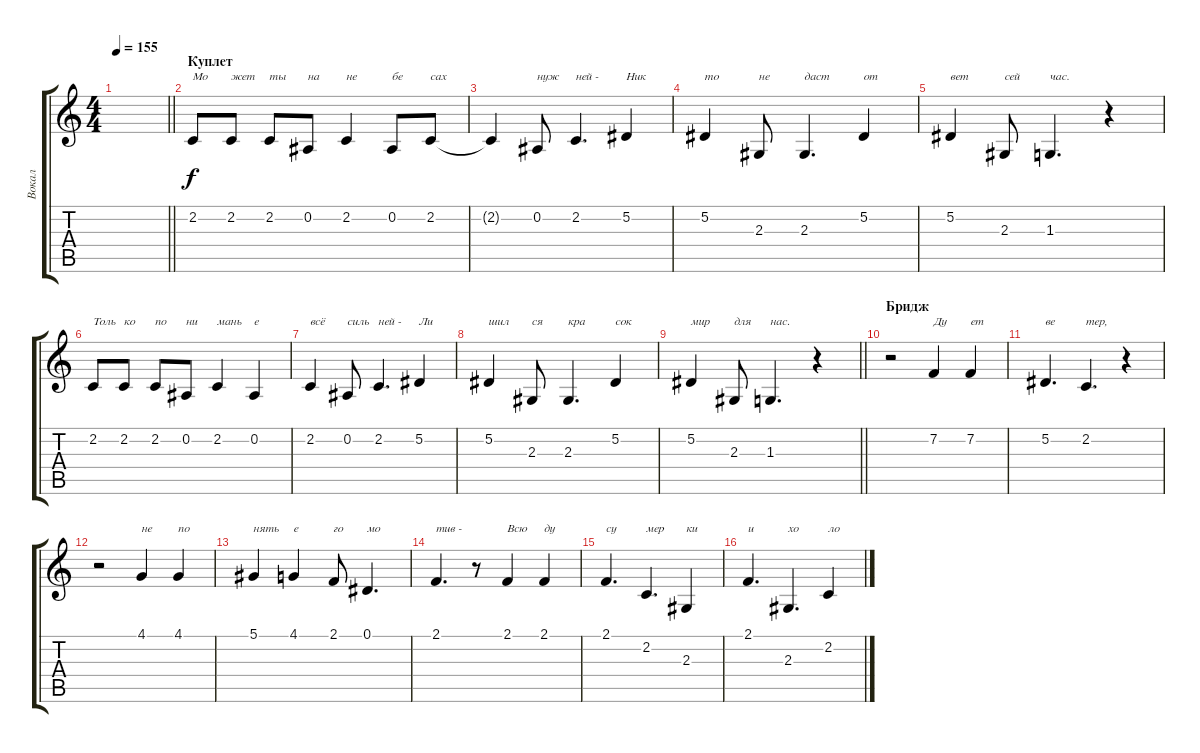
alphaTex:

\track ("Вокал" "Вокал") {instrument bassoon}
\staff {score tabs}
\tuning (Eb4 Bb3 Gb3 Db3 Ab2 Eb2) {hide}
\ts (4 4)
\tempo 155
\clef g2
\barLineRight lightlight
\ks c
|
\section ("" "Куплет")
2.2.8{txt "Мо"} 2.2.8{txt "жет"} 2.2.8{txt "ты"} 0.2.8{txt "на"} 2.2.4{txt "не"} 0.2.8{txt "бе"} 2.2.8{txt "сах"} |
2.2{t}.4 0.2.8{txt "нуж"} 2.2.4{d txt "ней -"} 5.2.4{txt "Ник"} |
5.2.4{txt "то"} 2.3.8{txt "не"} 2.3.4{d txt "даст"} 5.2.4{txt "от"} |
5.2.4{txt "вет"} 2.3.8{txt "сей"} 1.3.4{d txt "час."} r.4 |
2.2.8{txt "Толь"} 2.2.8{txt "ко"} 2.2.8{txt "по"} 0.2.8{txt "ни"} 2.2.4{txt "мань"} 0.2.4{txt "е"} |
2.2.4{txt "всё"} 0.2.8{txt "силь"} 2.2.4{d txt "ней -"} 5.2.4{txt "Ли"} |
5.2.4{txt "шил"} 2.3.8{txt "ся"} 2.3.4{d txt "кра"} 5.2.4{txt "сок"} |
\barLineRight lightlight
5.2.4{txt "мир"} 2.3.8{txt "для"} 1.3.4{d txt "нас."} r.4 |
\section ("" "Бридж")
r.2 7.2.4{txt "Ду"} 7.2.4{txt "ет"} |
5.2.4{d txt "ве"} 2.2.4{d txt "тер,"} r.4 |
r.2 4.1.4{txt "не"} 4.1.4{txt "по"} |
5.1.4{txt "нять"} 4.1.4{txt "е"} 2.1.8{txt "го"} 0.1.4{d txt "мо"} |
2.1.4{d txt "тив -"} r.8 2.1.4{txt "Всю"} 2.1.4{txt "ду"} |
2.1.4{d txt "су"} 2.2.4{d txt "мер"} 2.3.4{txt "ки"} |
2.1.4{d txt "и"} 2.3.4{d txt "хо"} 2.2.4{txt "ло"}
